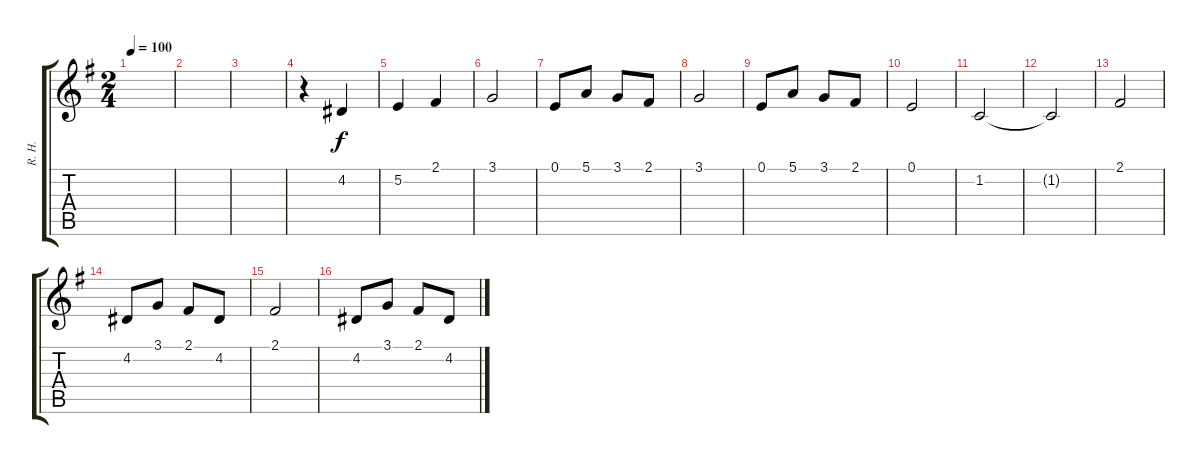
\track ("R. H." "R. H.") {instrument brightacousticpiano}
\staff {score tabs}
\tuning (E4 B3 G3 D3 A2 E2) {hide}
\ts (2 4)
\tempo 100
\clef g2
\ks g
|
|
|
r.4 4.2.4 |
5.2.4 2.1.4 |
3.1.2 |
0.1.8 5.1.8 3.1.8 2.1.8 |
3.1.2 |
0.1.8 5.1.8 3.1.8 2.1.8 |
0.1.2 |
1.2.2 |
1.2{t}.2 |
2.1.2 |
4.2.8 3.1.8 2.1.8 4.2.8 |
2.1.2 |
4.2.8 3.1.8 2.1.8 4.2.8
